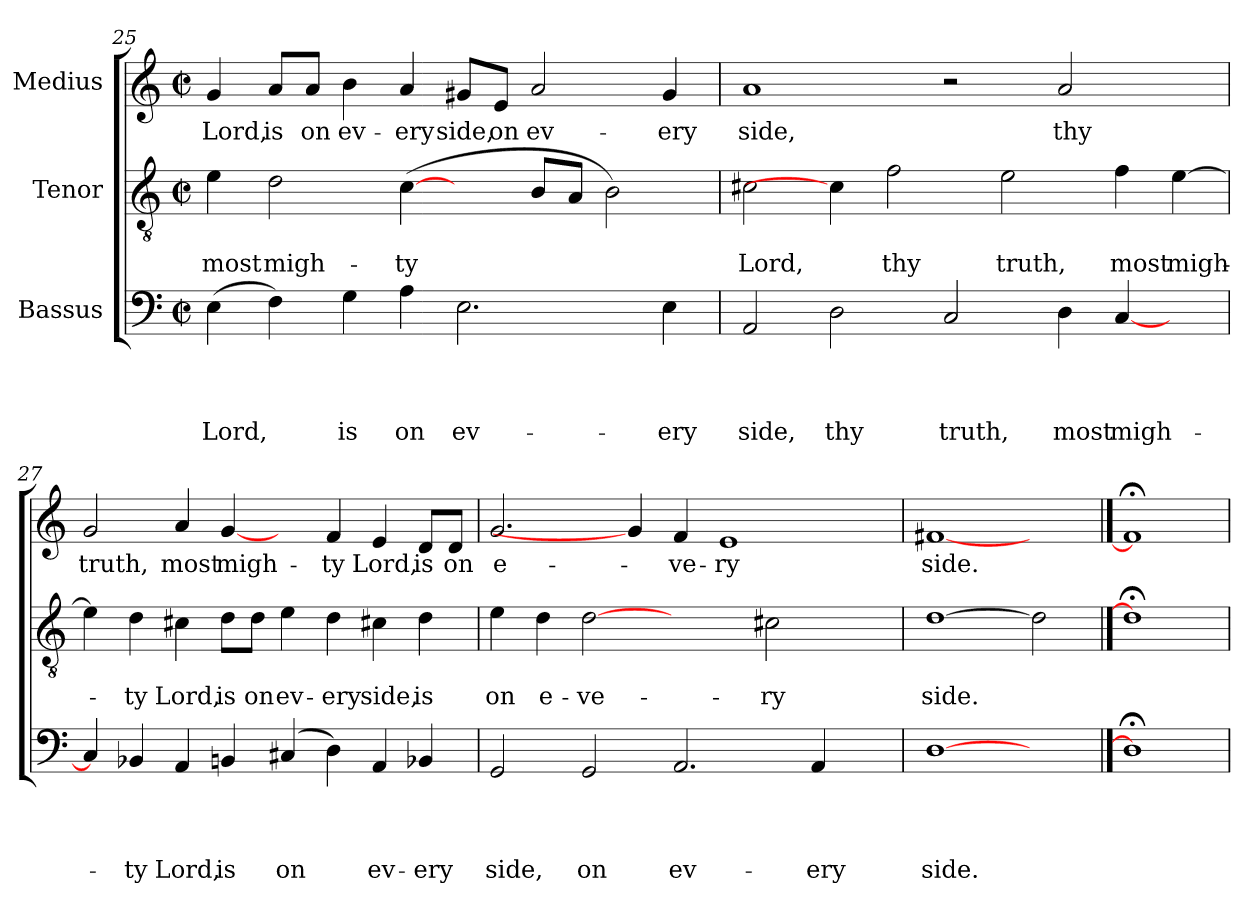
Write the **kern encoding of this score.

**kern	**text	**text	**text	**text	**kern	**text	**text	**kern	**text
*part3	*part3	*part3	*part3	*part3	*part2	*part2	*part2	*part1	*part1
*staff3	*staff3	*staff3	*staff3	*staff3	*staff2	*staff2	*staff2	*staff1	*staff1
*I"Bassus	*	*	*	*	*I"Tenor	*	*	*I"Medius	*
*clefF4	*	*	*	*	*clefGv2	*	*	*clefG2	*
*k[]	*	*	*	*	*k[]	*	*	*k[]	*
*C:	*	*	*	*	*C:	*	*	*C:	*
*M2/2	*	*	*	*	*M2/2	*	*	*M2/2	*
*met(c|)	*	*	*	*	*met(c|)	*	*	*met(c|)	*
=25	=25	=25	=25	=25	=25	=25	=25	=25	=25
!	!	!	!	!LO:LY:b	!	!	!LO:LY:b	!	!LO:LY:b
(>4E\	.	.	.	Lord,	4e\	.	most	4g/	Lord,
!	!	!	!	!	!	!	!LO:LY:b	!	!LO:LY:b
4F\)	.	.	.	.	2d\	.	migh-	8a/L	is
!	!	!	!	!	!	!	!	!	!LO:LY:b
.	.	.	.	.	.	.	.	8a/J	on
!	!	!	!	!LO:LY:b	!	!	!	!	!LO:LY:b
4G\	.	.	.	is	.	.	.	4b\	ev-
!	!	!	!	!LO:LY:b	!	!	!LO:LY:b	!	!LO:LY:b
4A\	.	.	.	on	(>[4c\	.	-ty	4a/	-ery
!	!	!	!	!LO:LY:b	!	!	!	!	!LO:LY:b
2.E\	.	.	.	ev-	4ryy	.	.	8g#X/L	side,
!	!	!	!	!	!	!	!	!	!LO:LY:b
.	.	.	.	.	.	.	.	8e/J	on
!	!	!	!	!	!	!	!	!	!LO:LY:b
.	.	.	.	.	8B/L	.	.	2a/	ev-
.	.	.	.	.	8A/J	.	.	.	.
.	.	.	.	.	2B\)	.	.	.	.
!	!	!	!	!LO:LY:b	!	!	!	!	!LO:LY:b
4E\	.	.	.	-ery	.	.	.	4g#/	-ery
!!LO:LB:g=z
=26	=26	=26	=26	=26	=26	=26	=26	=26	=26
!	!	!	!	!LO:LY:b	!	!	!LO:LY:b	!	!LO:LY:b
2AA/	.	.	.	side,	2c#X\	.	Lord,	1a	side,
!	!	!	!	!LO:LY:b	!	!	!	!	!
2D\	.	.	.	thy	4c\]	.	.	.	.
!	!	!	!	!	!	!	!LO:LY:b	!	!
.	.	.	.	.	2f\	.	thy	.	.
!	!	!	!	!LO:LY:b	!	!	!	!	!
2C/	.	.	.	truth,	.	.	.	2r	.
!	!	!	!	!	!	!	!LO:LY:b	!	!
.	.	.	.	.	2e\	.	truth,	.	.
!	!	!	!	!LO:LY:b	!	!	!	!	!LO:LY:b
4D\	.	.	.	most	.	.	.	2a/	thy
!	!	!	!	!LO:LY:b	!	!	!LO:LY:b	!	!
[<4C/	.	.	.	migh-	4f\	.	most	.	.
!	!	!	!	!	!	!	!LO:LY:b	!	!
4ryy	.	.	.	.	[>4e\	.	migh-	4ryy	.
=27	=27	=27	=27	=27	=27	=27	=27	=27	=27
!	!	!	!	!	!	!	!	!	!LO:LY:b
4C/]	.	.	.	.	4e\]	.	.	2g/	truth,
!	!	!	!	!LO:LY:b	!	!	!LO:LY:b	!	!
4BB-X/	.	.	.	-ty	4d\	.	-ty	.	.
!	!	!	!	!LO:LY:b	!	!	!LO:LY:b	!	!LO:LY:b
4AA/	.	.	.	Lord,	4c#X\	.	Lord,	4a/	most
!	!	!	!	!LO:LY:b	!	!	!LO:LY:b	!	!LO:LY:b
4BBn/	.	.	.	is	8d\L	.	is	[4g/	migh-
!	!	!	!	!	!	!	!LO:LY:b	!	!
.	.	.	.	.	8d\J	.	on	.	.
!	!	!	!	!LO:LY:b	!	!	!LO:LY:b	!	!
(4C#X/	.	.	.	on	4e\	.	ev-	4ryy	.
!	!	!	!	!	!	!	!LO:LY:b:rj	!	!LO:LY:b
4D\)	.	.	.	.	4d\	.	-ery	4f/	-ty
!	!	!	!	!LO:LY:b	!	!	!LO:LY:b	!	!LO:LY:b
4AA/	.	.	.	ev-	4c#X\	.	side,	4e/	Lord,
!	!	!	!	!LO:LY:b	!	!	!LO:LY:b	!	!LO:LY:b
4BB-X/	.	.	.	-ery	4d\	.	is	8d/L	is
!	!	!	!	!	!	!	!	!	!LO:LY:b
.	.	.	.	.	.	.	.	8d/J	on
=28	=28	=28	=28	=28	=28	=28	=28	=28	=28
!	!	!	!	!LO:LY:b	!	!	!LO:LY:b	!	!LO:LY:b
2GG/	.	.	.	side,	4e\	.	on	2.g/	e-
!	!	!	!	!	!	!	!LO:LY:b	!	!
.	.	.	.	.	4d\	.	e-	.	.
!	!	!	!	!LO:LY:b	!	!	!LO:LY:b	!	!
2GG/	.	.	.	on	[2d	.	-ve-	.	.
.	.	.	.	.	.	.	.	4g/]	.
!	!	!	!	!LO:LY:b	!	!	!	!	!LO:LY:b
2.AA/	.	.	.	ev-	2ryy	.	.	4f/	-ve-
!	!	!	!	!	!	!	!	!	!LO:LY:b
.	.	.	.	.	.	.	.	1e	-ry
!	!	!	!	!	!	!	!LO:LY:b	!	!
.	.	.	.	.	2c#X\	.	-ry	.	.
!	!	!	!	!LO:LY:b	!	!	!	!	!
4AA/	.	.	.	-ery	.	.	.	.	.
4ryy	.	.	.	.	4ryy	.	.	.	.
=29	=29	=29	=29	=29	=29	=29	=29	=29	=29
!	!	!	!	!LO:LY:b	!	!	!LO:LY:b	!	!LO:LY:b
[1D	.	.	.	side.	[1d	.	side.	[1f#X	side.
2ryy	.	.	.	.	2d]	.	.	2ryy	.
==30	==30	==30	==30	==30	==30	==30	==30	==30	==30
1D;<]	.	.	.	.	1d;<]	.	.	1f#;]	.
=	=	=	=	=	=	=	=	=	=
*-	*-	*-	*-	*-	*-	*-	*-	*-	*-
